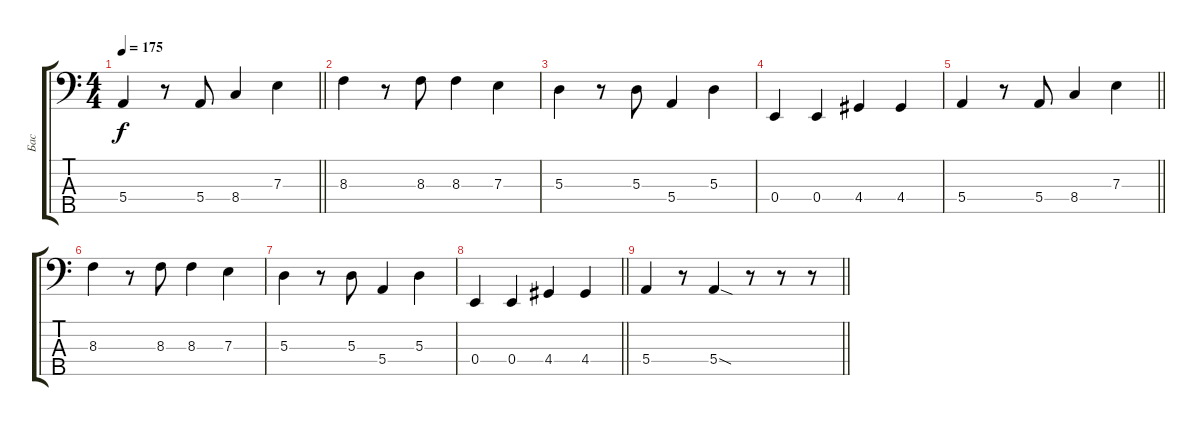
\track ("Бас" "Бас") {instrument electricbassfinger}
\staff {score tabs}
\tuning (G2 D2 A1 E1 B0) {hide}
\ts (4 4)
\tempo 175
\clef f4
\barLineRight lightlight
\ks c
5.4.4{dy f} r.8 5.4.8 8.4.4 7.3.4 |
\section ("" "")
8.3.4 r.8 8.3.8 8.3.4 7.3.4 |
5.3.4 r.8 5.3.8 5.4.4 5.3.4 |
0.4.4 0.4.4 4.4.4 4.4.4 |
\barLineRight lightlight
5.4.4 r.8 5.4.8 8.4.4 7.3.4 |
\section ("" "")
8.3.4 r.8 8.3.8 8.3.4 7.3.4 |
5.3.4 r.8 5.3.8 5.4.4 5.3.4 |
\barLineRight lightlight
0.4.4 0.4.4 4.4.4 4.4.4 |
\barLineRight lightlight
5.4.4 r.8 5.4{sod}.4 r.8 r.8 r.8
